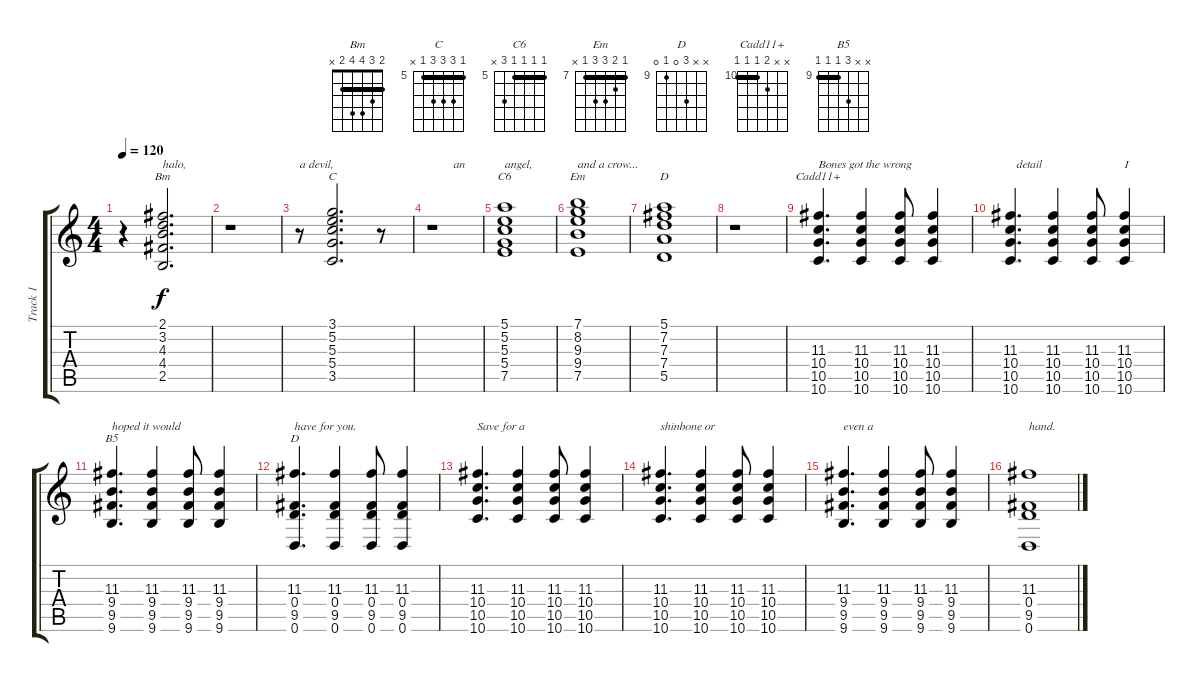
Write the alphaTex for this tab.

\track ("Track 1" "Track 1") {instrument acousticguitarsteel}
\staff {score tabs}
\tuning (E4 B3 G3 D3 A2 D2) {hide}
\chord ("Bm" 2 3 4 4 2 x) {barre 2}
\chord ("C" 5 7 7 7 5 x) {firstfret 5 barre 5}
\chord ("C6" 5 5 5 5 7 x) {firstfret 5 barre 5}
\chord ("Em" 7 8 9 9 7 x) {firstfret 7 barre 7}
\chord ("D" 5 7 7 7 5 x) {firstfret 5 barre 5}
\chord ("Cadd11+" x x 11 10 10 10) {firstfret 10 barre 10}
\chord ("B5" x x 11 9 9 9) {firstfret 9 barre 9}
\chord ("D" x x 11 0 9 0) {firstfret 9}
\ts (4 4)
\tempo 120
\clef g2
\ks c
r.4{dy f} (2.1 3.2 4.3 4.4 2.5).2{d ch "Bm" txt "halo,"} |
r.1 |
r.8{txt "a devil,"} (3.1 5.2 5.3 5.4 3.5).2{d ch "C"} r.8 |
r.1{txt "       an"} |
(5.1 5.2 5.3 5.4 7.5).1{ch "C6" txt "angel,"} |
(7.1 8.2 9.3 9.4 7.5).1{ch "Em" txt "and a crow..."} |
(5.1 7.2 7.3 7.4 5.5).1{ch "D"} |
r.1 |
(11.3 10.4 10.5 10.6).4{d ch "Cadd11+" txt "Bones got the wrong"} (11.3 10.4 10.5 10.6).4 (11.3 10.4 10.5 10.6).8 (11.3 10.4 10.5 10.6).4 |
(11.3 10.4 10.5 10.6).4{d txt "  detail"} (11.3 10.4 10.5 10.6).4 (11.3 10.4 10.5 10.6).8 (11.3 10.4 10.5 10.6).4{txt "I"} |
(11.3 9.4 9.5 9.6).4{d ch "B5" txt "hoped it would"} (11.3 9.4 9.5 9.6).4 (11.3 9.4 9.5 9.6).8 (11.3 9.4 9.5 9.6).4 |
(11.3 0.4 9.5 0.6).4{d ch "D" txt "have for you."} (11.3 0.4 9.5 0.6).4 (11.3 0.4 9.5 0.6).8 (11.3 0.4 9.5 0.6).4 |
(11.3 10.4 10.5 10.6).4{d txt "Save for a"} (11.3 10.4 10.5 10.6).4 (11.3 10.4 10.5 10.6).8 (11.3 10.4 10.5 10.6).4 |
(11.3 10.4 10.5 10.6).4{d txt "shinbone or "} (11.3 10.4 10.5 10.6).4 (11.3 10.4 10.5 10.6).8 (11.3 10.4 10.5 10.6).4 |
(11.3 9.4 9.5 9.6).4{d txt "even a"} (11.3 9.4 9.5 9.6).4 (11.3 9.4 9.5 9.6).8 (11.3 9.4 9.5 9.6).4 |
(11.3 0.4 9.5 0.6).1{txt "hand."}
